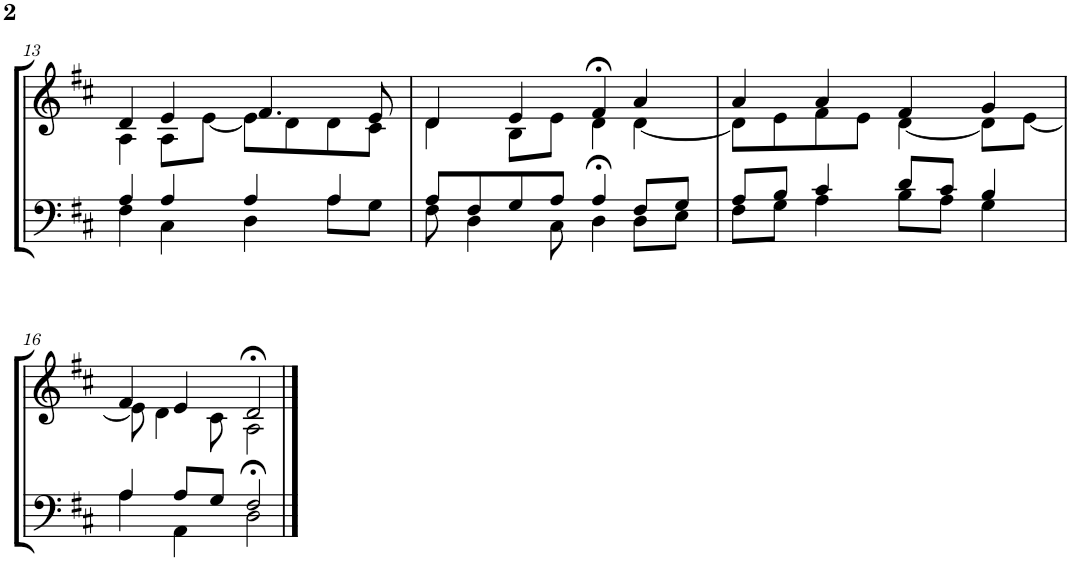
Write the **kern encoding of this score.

**kern	**kern
*part2	*part1
*staff2	*staff1
*I"Tenor/Baß	*I"Sopran/Alt
!!LO:PB:g=z
*clefF4	*clefG2
*k[f#c#]	*k[f#c#]
*M4/4	*M4/4
=13	=13
*^	*^
4A/	4F#\	4d/	4A\
4A/	4C#\	4e/	8A\L
.	.	.	[8e\J
4A/	4D\	4.f#/	8e\L]
.	.	.	8d\
4A/	8A\L	.	8d\
.	8G\J	8e/	8c#\J
=14	=14	=14	=14
8A/L	8F#\	4d/	4d\
8F#/	4D\	.	.
8G/	.	4e/	8B\L
8A/J	8C#\	.	8e\J
4A/	4D>\	4f#>/	4d\
8F#/L	8D\L	4a/	[4d\
8G/J	8E\J	.	.
=15	=15	=15	=15
8A/L	8F#\L	4a/	8d\L]
8B/J	8G\J	.	8e\
4c#/	4A\	4a/	8f#\
.	.	.	8e\J
8d/L	8B\L	4f#/	[4d\
8c#/J	8A\J	.	.
4B/	4G\	4g/	8d\L]
.	.	.	[8e\J
!!LO:LB:g=z	!!
=16	=16	=16	=16
4A/	4A\	4f#/	8e\]
.	.	.	4d\
8A/L	4AA\	4e/	.
8G/J	.	.	8c#\
2F#/	2D>\	2d>/	2A\
*v	*v	*	*
*	*v	*v
==	==
*-	*-
